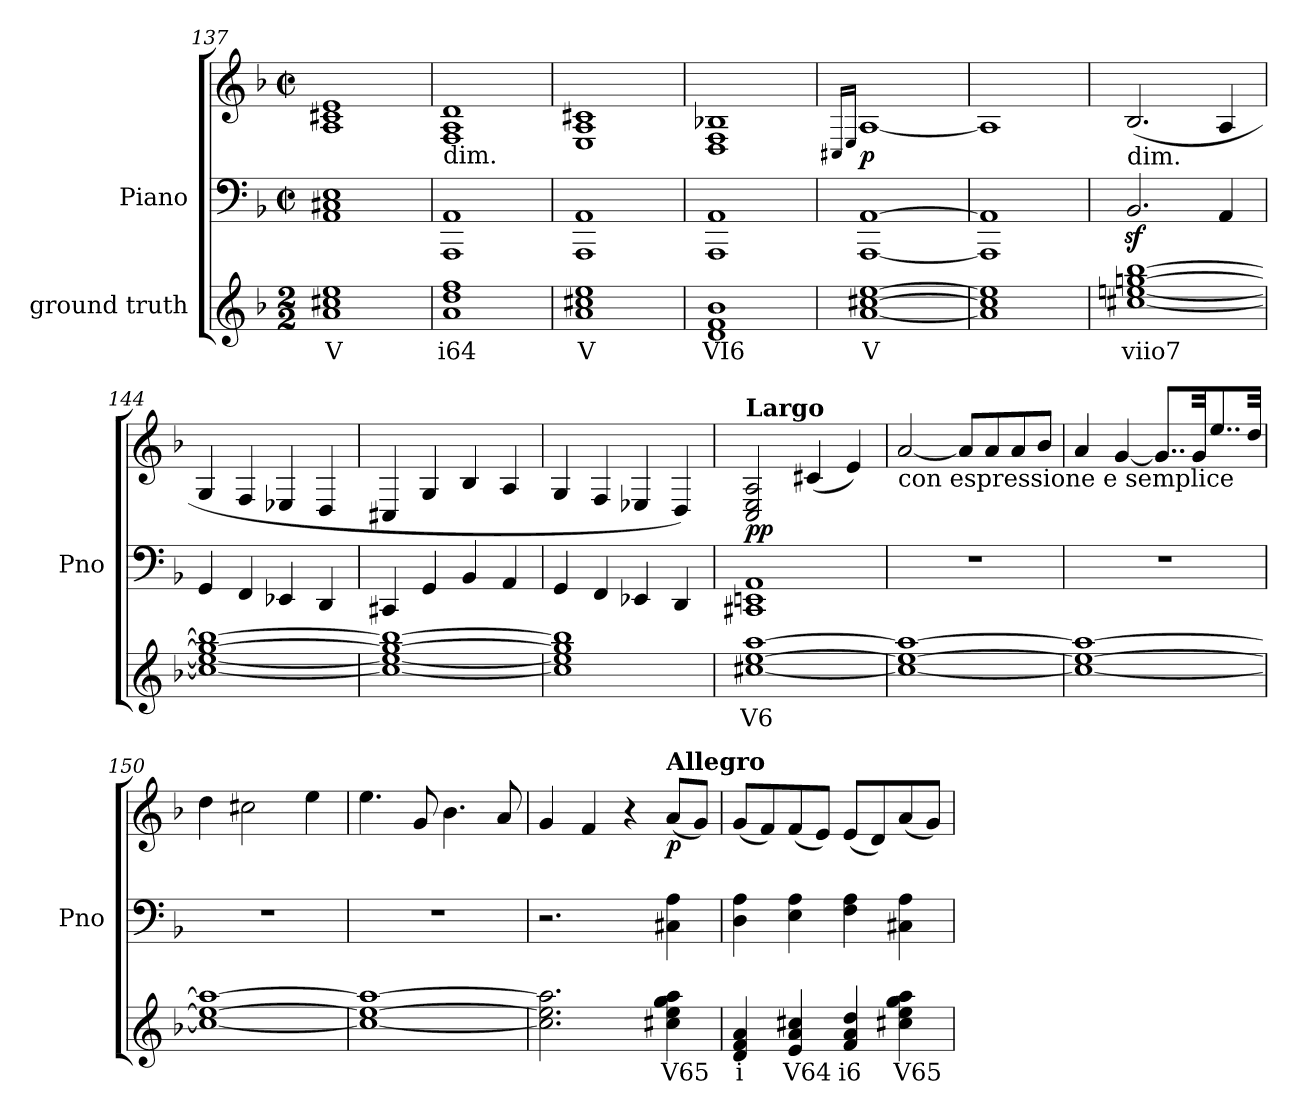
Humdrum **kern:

**kern	**text	**kern	**kern	**dynam
*part2	*part2	*part1	*part1	*part1
*staff3	*staff3	*staff2	*staff1	*staff1/2
*I"ground truth	*	*I"Piano	*	*
*	*	*I'Pno	*	*
*	*	*clefF4	*clefG2	*
*k[b-]	*	*k[b-]	*k[b-]	*
*d:	*	*F:	*F:	*
*M2/2	*	*M2/2	*M2/2	*
*	*	*met(c|)	*met(c|)	*
=137	=137	=137	=137	=137
1a 1cc#X 1ee	V	1AA 1C#X 1E	1A 1c#X 1e	.
=138	=138	=138	=138	=138
!	!	!	!LO:TX:b:t=dim.	!
1a 1dd 1ff	i64	1AAA 1AA	1F 1A 1d	.
=139	=139	=139	=139	=139
1a 1cc#X 1ee	V	1AAA 1AA	1E 1A 1c#X	.
!!LO:LB:g=z
=140	=140	=140	=140	=140
1d 1f 1b-	VI6	1AAA 1AA	1D 1F 1B-X	.
=141	=141	=141	=141	=141
.	.	.	16qC#X/LL	.
.	.	.	16qE/JJ	.
!	!	!	!	!LO:DY:b
[1a [1cc#X [1ee	V	[1AAA [1AA	[1A	p
=142	=142	=142	=142	=142
1a] 1cc#] 1ee]	.	1AAA] 1AA]	1A]	.
=143	=143	=143	=143	=143
!	!	!	!LO:TX:b:t=dim.	!
[1cc#X [1een [1ggn [1bb-	viio7	2.BB-z>/	(>2.B-/	.
.	.	4AA/	4A/	.
=144	=144	=144	=144	=144
1cc#_ 1ee_ 1gg_ 1bb-_	.	4GG/	4G/	.
.	.	4FF/	4F/	.
.	.	4EE-X/	4E-X/	.
.	.	4DD/	4D/	.
=145	=145	=145	=145	=145
1cc#_ 1ee_ 1gg_ 1bb-_	.	4CC#X/	4C#X/	.
.	.	4GG/	4G/	.
.	.	4BB-/	4B-/	.
.	.	4AA/	4A/	.
=146	=146	=146	=146	=146
1cc#] 1ee] 1gg] 1bb-]	.	4GG/	4G/	.
.	.	4FF/	4F/	.
.	.	4EE-X/	4E-X/	.
.	.	4DD/	4D/)	.
=147	=147	=147	=147	=147
!	!	!	!LO:TX:a:B:t=Largo	!
!	!	!	!	!LO:DY:b
[1cc#X [1ee [1aa	V6	1CC#X 1EEn 1AA	2C/ 2E/ 2A/	pp
.	.	.	(<4c#X/	.
.	.	.	4e/)	.
=148	=148	=148	=148	=148
!	!	!	!LO:TX:b:t=con espressione e semplice	!
1cc#_ 1ee_ 1aa_	.	1r	[2a/	.
.	.	.	8a/L]	.
.	.	.	8a/	.
.	.	.	8a/	.
.	.	.	8b-/J	.
!!LO:LB:g=z
=149	=149	=149	=149	=149
1cc#_ 1ee_ 1aa_	.	1r	4a/	.
.	.	.	[4g/	.
.	.	.	8..g/L]	.
.	.	.	32g/KK	.
.	.	.	8..ee/	.
.	.	.	32dd/Jkk	.
=150	=150	=150	=150	=150
1cc#_ 1ee_ 1aa_	.	1r	4dd\	.
.	.	.	2cc#X\	.
.	.	.	4ee\	.
=151	=151	=151	=151	=151
1cc#_ 1ee_ 1aa_	.	1r	4.ee\	.
.	.	.	8g/	.
.	.	.	4.b-\	.
.	.	.	8a/	.
=152	=152	=152	=152	=152
2.cc#] 2.ee] 2.aa]	.	2.r	4g/	.
.	.	.	4f/	.
.	.	.	4r	.
!	!	!	!LO:TX:a:B:t=Allegro	!
!	!	!	!	!LO:DY:b
4cc#X 4ee 4gg 4aa	V65	4C#X\ 4A\	(<8a/L	p
.	.	.	8g/J)	.
=153	=153	=153	=153	=153
4d 4f 4a	i	4D\ 4A\	(<8g/L	.
.	.	.	8f/)	.
4e 4a 4cc#X	V64	4E\ 4A\	(<8f/	.
.	.	.	8e/J)	.
4f 4a 4dd	i6	4F\ 4A\	(<8e/L	.
.	.	.	8d/)	.
4cc#X 4ee 4gg 4aa	V65	4C#X\ 4A\	(<8a/	.
.	.	.	8g/J)	.
=	=	=	=	=
*-	*-	*-	*-	*-
